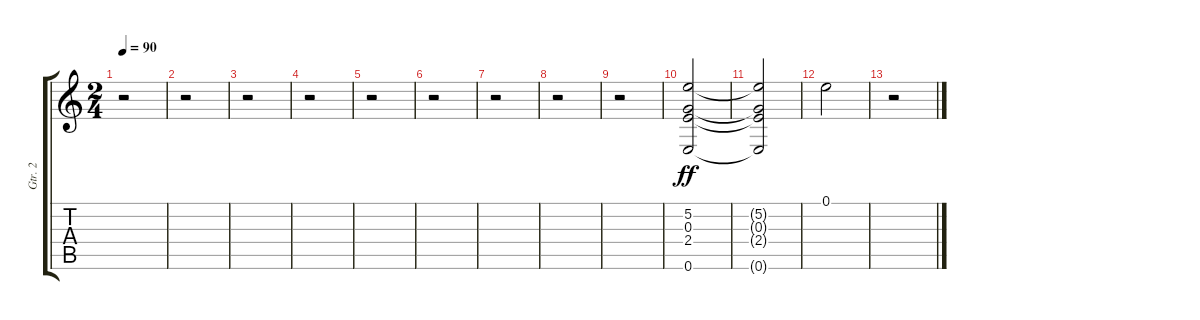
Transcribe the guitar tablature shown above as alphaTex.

\track ("Gtr. 2" "Gtr. 2") {instrument acousticguitarnylon}
\staff {score tabs}
\tuning (E4 B3 G3 D3 A2 E2) {hide}
\ts (2 4)
\tempo 90
\clef g2
\ks c
r.2{dy ff} |
r.2 |
r.2 |
r.2 |
r.2 |
r.2 |
r.2 |
r.2 |
r.2 |
(5.2 0.3 2.4 0.6).2 |
(5.2{t} 0.3{t} 2.4{t} 0.6{t}).2 |
0.1.2 |
r.2
